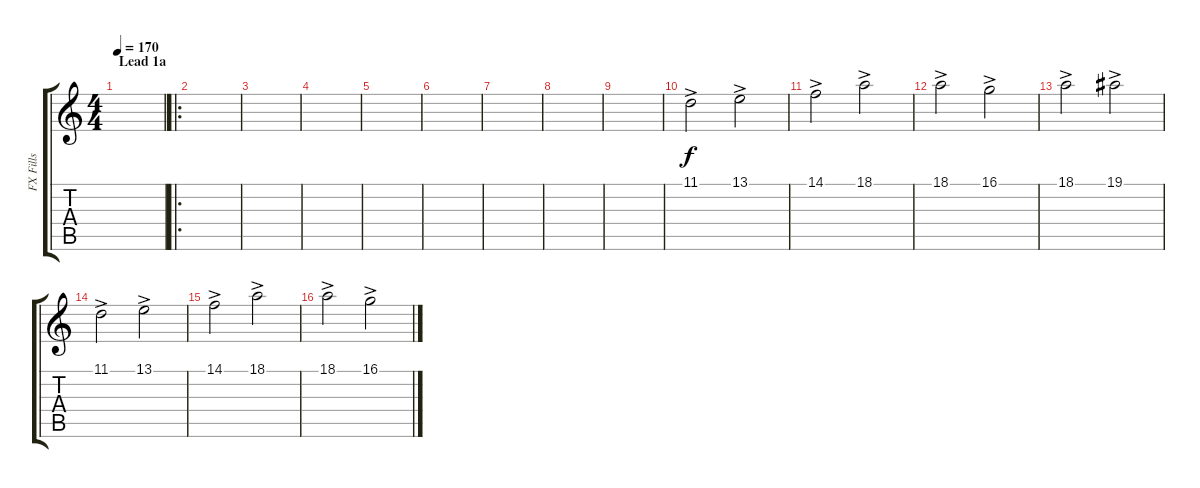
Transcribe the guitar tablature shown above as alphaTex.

\track ("FX Fills" "FX Fills") {instrument stringensemble1}
\staff {score tabs}
\tuning (Eb4 Bb3 Gb3 Db3 Ab2 Eb2) {hide}
\ts (4 4)
\section ("" "Lead 1a")
\tempo 170
\clef g2
\ks c
|
\ro
|
|
|
|
|
|
|
|
11.1{ac}.2 13.1{ac}.2 |
14.1{ac}.2 18.1{ac}.2 |
18.1{ac}.2 16.1{ac}.2 |
18.1{ac}.2 19.1{ac}.2 |
11.1{ac}.2 13.1{ac}.2 |
14.1{ac}.2 18.1{ac}.2 |
18.1{ac}.2 16.1{ac}.2
